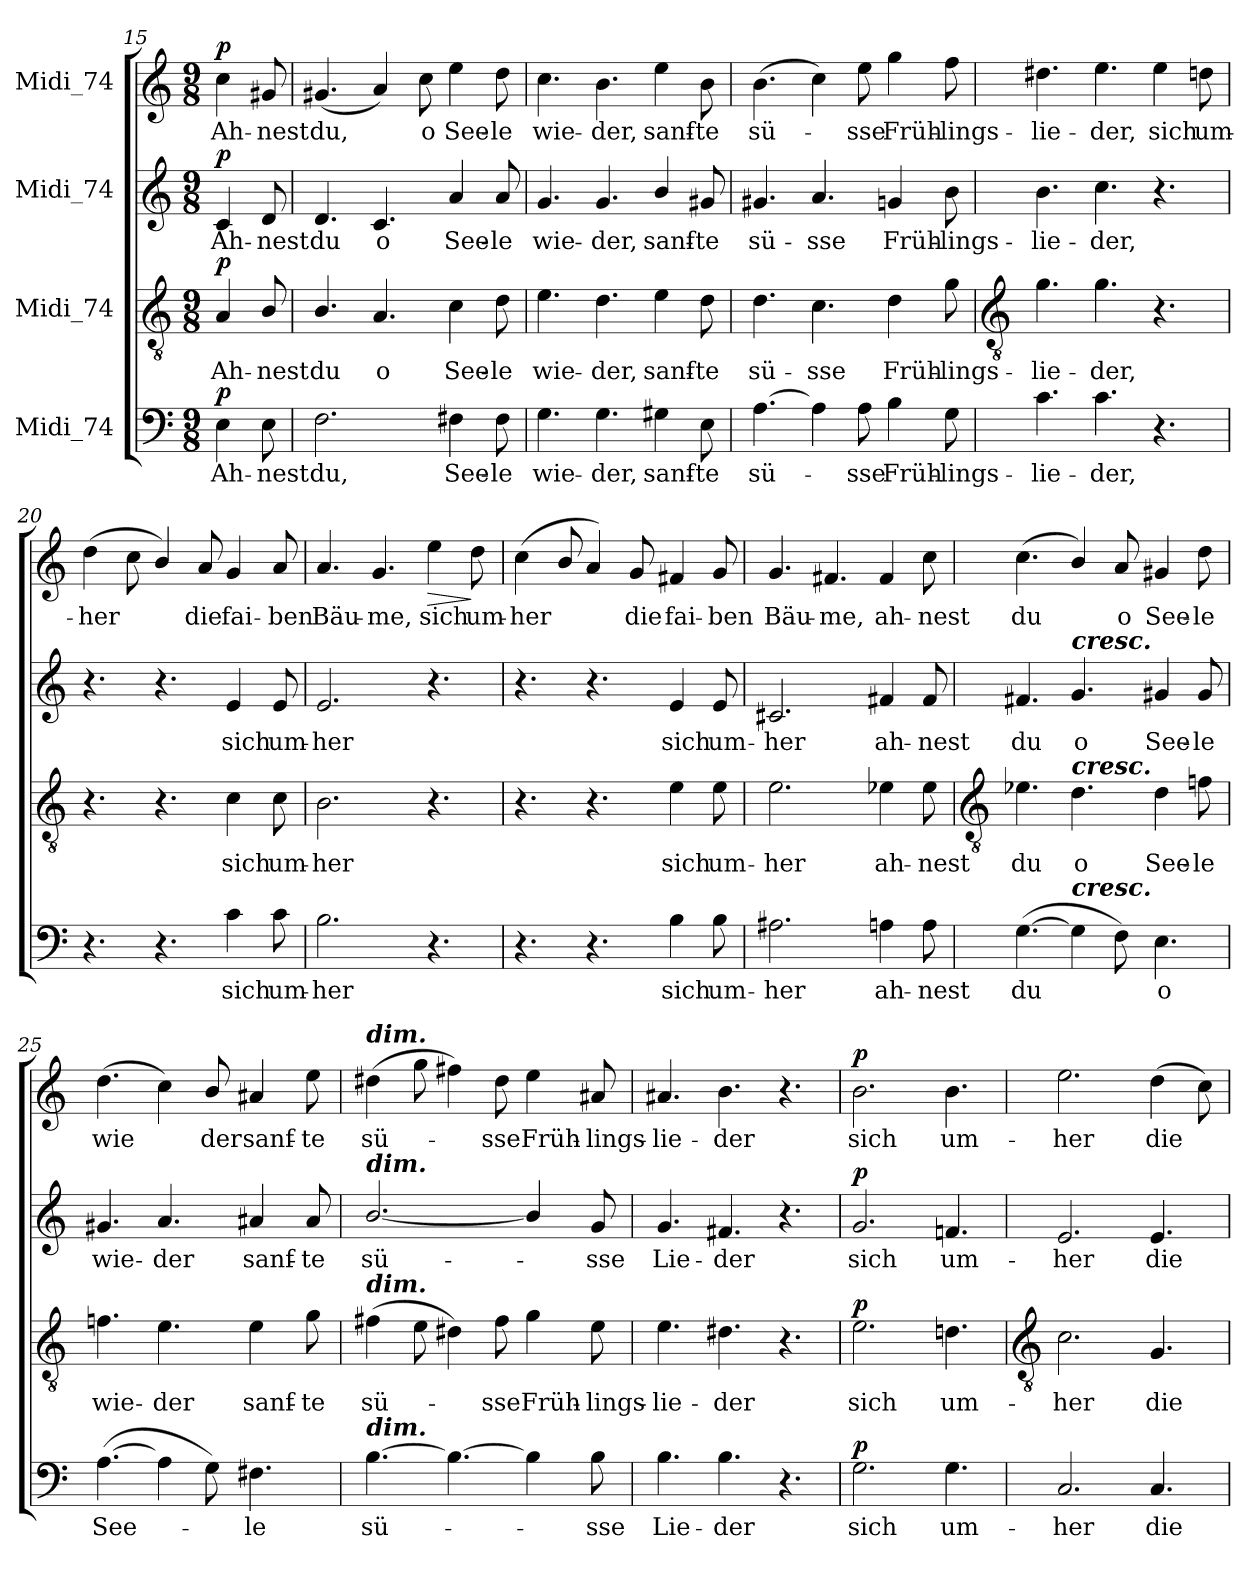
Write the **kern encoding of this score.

**kern	**text	**dynam	**kern	**text	**dynam	**kern	**text	**dynam	**kern	**text	**dynam
*part4	*part4	*part4	*part3	*part3	*part3	*part2	*part2	*part2	*part1	*part1	*part1
*staff4	*staff4	*staff4	*staff3	*staff3	*staff3	*staff2	*staff2	*staff2	*staff1	*staff1	*staff1
*I"Midi_74	*	*	*I"Midi_74	*	*	*I"Midi_74	*	*	*I"Midi_74	*	*
*clefF4	*	*	*clefGv2	*	*	*clefG2	*	*	*clefG2	*	*
*k[]	*	*	*k[]	*	*	*k[]	*	*	*k[]	*	*
*C:	*	*	*C:	*	*	*C:	*	*	*C:	*	*
*M9/8	*	*	*M9/8	*	*	*M9/8	*	*	*M9/8	*	*
=15	=15	=15	=15	=15	=15	=15	=15	=15	=15	=15	=15
!	!LO:LY:b	!LO:DY:b	!	!LO:LY:b	!LO:DY:b	!	!LO:LY:b	!LO:DY:b	!	!LO:LY:b	!LO:DY:b
4E	Ah-	p	4A	Ah-	p	4c	Ah-	p	4cc	Ah-	p
!	!LO:LY:b	!	!	!LO:LY:b	!	!	!LO:LY:b	!	!	!LO:LY:b	!
8E	-nest	.	8B/	-nest	.	8d	-nest	.	8g#X	-nest	.
=16	=16	=16	=16	=16	=16	=16	=16	=16	=16	=16	=16
!	!LO:LY:b	!	!	!LO:LY:b	!	!	!LO:LY:b	!	!	!LO:LY:b	!
2.F	du,	.	4.B/	du	.	4.d	du	.	(<4.g#X	du,	.
!	!	!	!	!LO:LY:b	!	!	!LO:LY:b	!	!	!	!
.	.	.	4.A	o	.	4.c	o	.	4a)	.	.
!	!	!	!	!	!	!	!	!	!	!LO:LY:b	!
.	.	.	.	.	.	.	.	.	8cc	o	.
!	!LO:LY:b	!	!	!LO:LY:b	!	!	!LO:LY:b	!	!	!LO:LY:b	!
4F#X	See-	.	4c	See-	.	4a	See-	.	4ee	See-	.
!	!LO:LY:b	!	!	!LO:LY:b	!	!	!LO:LY:b	!	!	!LO:LY:b	!
8F#	-le	.	8d	-le	.	8a	-le	.	8dd	-le	.
=17	=17	=17	=17	=17	=17	=17	=17	=17	=17	=17	=17
!	!LO:LY:b	!	!	!LO:LY:b	!	!	!LO:LY:b	!	!	!LO:LY:b	!
4.G	wie-	.	4.e	wie-	.	4.g	wie-	.	4.cc	wie-	.
!	!LO:LY:b	!	!	!LO:LY:b	!	!	!LO:LY:b	!	!	!LO:LY:b	!
4.G	-der,	.	4.d	-der,	.	4.g	-der,	.	4.b	-der,	.
!	!LO:LY:b	!	!	!LO:LY:b	!	!	!LO:LY:b	!	!	!LO:LY:b	!
4G#X	sanf-	.	4e	sanf-	.	4b/	sanf-	.	4ee	sanf-	.
!	!LO:LY:b	!	!	!LO:LY:b	!	!	!LO:LY:b	!	!	!LO:LY:b	!
8E	-te	.	8d	-te	.	8g#X	-te	.	8b	-te	.
=18	=18	=18	=18	=18	=18	=18	=18	=18	=18	=18	=18
!	!LO:LY:b	!	!	!LO:LY:b	!	!	!LO:LY:b	!	!	!LO:LY:b	!
[4.A	sü-	.	4.d	sü-	.	4.g#X	sü-	.	(>4.b	sü-	.
!	!	!	!	!LO:LY:b	!	!	!LO:LY:b	!	!	!	!
4A]	.	.	4.c	-sse	.	4.a	-sse	.	4cc)	.	.
!	!LO:LY:b	!	!	!	!	!	!	!	!	!LO:LY:b	!
8A	sse	.	.	.	.	.	.	.	8ee	sse	.
!	!LO:LY:b	!	!	!LO:LY:b	!	!	!LO:LY:b	!	!	!LO:LY:b	!
4B	Früh-	.	4d	Früh-	.	4gn	Früh-	.	4gg	Früh-	.
!	!LO:LY:b	!	!	!LO:LY:b	!	!	!LO:LY:b	!	!	!LO:LY:b	!
8G	-lings-	.	8g	-lings-	.	8b	-lings-	.	8ff	-lings-	.
!!LO:LB:g=z
=19	=19	=19	=19	=19	=19	=19	=19	=19	=19	=19	=19
*	*	*	*clefGv2	*	*	*	*	*	*	*	*
!	!LO:LY:b	!	!	!LO:LY:b	!	!	!LO:LY:b	!	!	!LO:LY:b	!
4.c	-lie-	.	4.g	-lie-	.	4.b	-lie-	.	4.dd#X	-lie-	.
!	!LO:LY:b	!	!	!LO:LY:b	!	!	!LO:LY:b	!	!	!LO:LY:b	!
4.c	-der,	.	4.g	-der,	.	4.cc	-der,	.	4.ee	-der,	.
!	!	!	!	!	!	!	!	!	!	!LO:LY:b	!
4.r	.	.	4.r	.	.	4.r	.	.	4ee	sich	.
!	!	!	!	!	!	!	!	!	!	!LO:LY:b	!
.	.	.	.	.	.	.	.	.	8ddn	um-	.
=20	=20	=20	=20	=20	=20	=20	=20	=20	=20	=20	=20
!	!	!	!	!	!	!	!	!	!	!LO:LY:b	!
4.r	.	.	4.r	.	.	4.r	.	.	(>4dd	-her	.
.	.	.	.	.	.	.	.	.	8cc	.	.
4.r	.	.	4.r	.	.	4.r	.	.	4b/)	.	.
!	!	!	!	!	!	!	!	!	!	!LO:LY:b	!
.	.	.	.	.	.	.	.	.	8a	die	.
!	!LO:LY:b	!	!	!LO:LY:b	!	!	!LO:LY:b	!	!	!LO:LY:b	!
4c	sich	.	4c	sich	.	4e	sich	.	4g	fai-	.
!	!LO:LY:b	!	!	!LO:LY:b	!	!	!LO:LY:b	!	!	!LO:LY:b	!
8c	um-	.	8c	um-	.	8e	um-	.	8a	-ben	.
=21	=21	=21	=21	=21	=21	=21	=21	=21	=21	=21	=21
!	!LO:LY:b	!	!	!LO:LY:b	!	!	!LO:LY:b	!	!	!LO:LY:b	!
2.B	-her	.	2.B	-her	.	2.e	-her	.	4.a	Bäu-	.
!	!	!	!	!	!	!	!	!	!	!LO:LY:b	!
.	.	.	.	.	.	.	.	.	4.g	-me,	.
!	!	!	!	!	!	!	!	!	!	!LO:LY:b	!LO:HP:b
4.r	.	.	4.r	.	.	4.r	.	.	4ee	sich	>
!	!	!	!	!	!	!	!	!	!	!LO:LY:b	!
.	.	.	.	.	.	.	.	.	8dd	um-	]
=22	=22	=22	=22	=22	=22	=22	=22	=22	=22	=22	=22
!	!	!	!	!	!	!	!	!	!	!LO:LY:b	!
4.r	.	.	4.r	.	.	4.r	.	.	(<4cc	-her	.
.	.	.	.	.	.	.	.	.	8b/	.	.
4.r	.	.	4.r	.	.	4.r	.	.	4a)	.	.
!	!	!	!	!	!	!	!	!	!	!LO:LY:b	!
.	.	.	.	.	.	.	.	.	8g	die	.
!	!LO:LY:b	!	!	!LO:LY:b	!	!	!LO:LY:b	!	!	!LO:LY:b	!
4B	sich	.	4e	sich	.	4e	sich	.	4f#X	fai-	.
!	!LO:LY:b	!	!	!LO:LY:b	!	!	!LO:LY:b	!	!	!LO:LY:b	!
8B	um-	.	8e	um-	.	8e	um-	.	8g	-ben	.
=23	=23	=23	=23	=23	=23	=23	=23	=23	=23	=23	=23
!	!LO:LY:b	!	!	!LO:LY:b	!	!	!LO:LY:b	!	!	!LO:LY:b	!
2.A#X	-her	.	2.e	-her	.	2.c#X	-her	.	4.g	Bäu-	.
!	!	!	!	!	!	!	!	!	!	!LO:LY:b	!
.	.	.	.	.	.	.	.	.	4.f#X	-me,	.
!	!LO:LY:b	!	!	!LO:LY:b	!	!	!LO:LY:b	!	!	!LO:LY:b	!
4An	ah-	.	4e-X	ah-	.	4f#X	ah-	.	4f#	ah-	.
!	!LO:LY:b	!	!	!LO:LY:b	!	!	!LO:LY:b	!	!	!LO:LY:b	!
8A	-nest	.	8e-	-nest	.	8f#	-nest	.	8cc	-nest	.
!!LO:LB:g=z
=24	=24	=24	=24	=24	=24	=24	=24	=24	=24	=24	=24
*	*	*	*clefGv2	*	*	*	*	*	*	*	*
!	!LO:LY:b	!	!	!LO:LY:b	!	!	!LO:LY:b	!	!	!LO:LY:b	!
(>[4.G	du	.	4.e-X	du	.	4.f#X	du	.	(<4.cc	du	.
!	!	!	!	!	!	!LO:TX:a:Bi:t=cresc.	!	!	!	!	!
!	!	!	!LO:TX:a:Bi:t=cresc.	!	!	!	!	!	!	!	!
!LO:TX:a:Bi:t=cresc.	!	!	!	!	!	!	!	!	!	!	!
!	!	!	!	!LO:LY:b	!	!	!LO:LY:b	!	!	!	!
4G]	.	.	4.d	o	.	4.g	o	.	4b/)	.	.
!	!	!	!	!	!	!	!	!	!	!LO:LY:b	!
8F)	.	.	.	.	.	.	.	.	8a	o	.
!	!LO:LY:b	!	!	!LO:LY:b	!	!	!LO:LY:b	!	!	!LO:LY:b	!
4.E	o	.	4d	See-	.	4g#X	See-	.	4g#X	See-	.
!	!	!	!	!LO:LY:b	!	!	!LO:LY:b	!	!	!LO:LY:b	!
.	.	.	8fn	-le	.	8g#	-le	.	8dd	-le	.
=25	=25	=25	=25	=25	=25	=25	=25	=25	=25	=25	=25
!	!LO:LY:b	!	!	!LO:LY:b	!	!	!LO:LY:b	!	!	!LO:LY:b	!
(>[4.A	See-	.	4.fn	wie-	.	4.g#X	wie-	.	(>4.dd	wie	.
!	!	!	!	!LO:LY:b	!	!	!LO:LY:b	!	!	!	!
4A]	.	.	4.e	-der	.	4.a	-der	.	4cc)	.	.
!	!	!	!	!	!	!	!	!	!	!LO:LY:b	!
8G)	.	.	.	.	.	.	.	.	8b/	der	.
!	!LO:LY:b	!	!	!LO:LY:b	!	!	!LO:LY:b	!	!	!LO:LY:b	!
4.F#X	le	.	4e	sanf-	.	4a#X	sanf-	.	4a#X	sanf-	.
!	!	!	!	!LO:LY:b	!	!	!LO:LY:b	!	!	!LO:LY:b	!
.	.	.	8g	-te	.	8a#	-te	.	8ee	-te	.
=26	=26	=26	=26	=26	=26	=26	=26	=26	=26	=26	=26
!	!	!	!	!	!	!	!	!	!LO:TX:a:Bi:t=dim.	!	!
!	!	!	!	!	!	!LO:TX:a:Bi:t=dim.	!	!	!	!	!
!	!	!	!LO:TX:a:Bi:t=dim.	!	!	!	!	!	!	!	!
!LO:TX:a:Bi:t=dim.	!	!	!	!	!	!	!	!	!	!	!
!	!LO:LY:b	!	!	!LO:LY:b	!	!	!LO:LY:b	!	!	!LO:LY:b	!
[4.B	sü-	.	(>4f#X	sü-	.	[2.b/	sü-	.	(>4dd#X	sü-	.
.	.	.	8e	.	.	.	.	.	8gg	.	.
4.B_	.	.	4d#X)	.	.	.	.	.	4ff#X)	.	.
!	!	!	!	!LO:LY:b	!	!	!	!	!	!LO:LY:b	!
.	.	.	8f#	sse	.	.	.	.	8dd#	sse	.
!	!	!	!	!LO:LY:b	!	!	!	!	!	!LO:LY:b	!
4B]	.	.	4g	Früh-	.	4b/]	.	.	4ee	Früh-	.
!	!LO:LY:b	!	!	!LO:LY:b	!	!	!LO:LY:b	!	!	!LO:LY:b	!
8B	sse	.	8e	-lings-	.	8g	sse	.	8a#X	-lings-	.
=27	=27	=27	=27	=27	=27	=27	=27	=27	=27	=27	=27
!	!LO:LY:b	!	!	!LO:LY:b	!	!	!LO:LY:b	!	!	!LO:LY:b	!
4.B	Lie-	.	4.e	-lie-	.	4.g	Lie-	.	4.a#X	-lie-	.
!	!LO:LY:b	!	!	!LO:LY:b	!	!	!LO:LY:b	!	!	!LO:LY:b	!
4.B	-der	.	4.d#X	-der	.	4.f#X	-der	.	4.b	-der	.
4.r	.	.	4.r	.	.	4.r	.	.	4.r	.	.
=28	=28	=28	=28	=28	=28	=28	=28	=28	=28	=28	=28
!	!LO:LY:b	!LO:DY:b	!	!LO:LY:b	!LO:DY:b	!	!LO:LY:b	!LO:DY:b	!	!LO:LY:b	!LO:DY:b
2.G	sich	p	2.e	sich	p	2.g	sich	p	2.b	sich	p
!	!LO:LY:b	!	!	!LO:LY:b	!	!	!LO:LY:b	!	!	!LO:LY:b	!
4.G	um-	.	4.dn	um-	.	4.fn	um-	.	4.b	um-	.
!!LO:LB:g=z
=29	=29	=29	=29	=29	=29	=29	=29	=29	=29	=29	=29
*	*	*	*clefGv2	*	*	*	*	*	*	*	*
!	!LO:LY:b	!	!	!LO:LY:b	!	!	!LO:LY:b	!	!	!LO:LY:b	!
2.C	-her	.	2.c	-her	.	2.e	-her	.	2.ee	-her	.
!	!LO:LY:b	!	!	!LO:LY:b	!	!	!LO:LY:b	!	!	!LO:LY:b	!
4.C	die	.	4.G	die	.	4.e	die	.	(>4dd	die	.
.	.	.	.	.	.	.	.	.	8cc)	.	.
=	=	=	=	=	=	=	=	=	=	=	=
*-	*-	*-	*-	*-	*-	*-	*-	*-	*-	*-	*-
